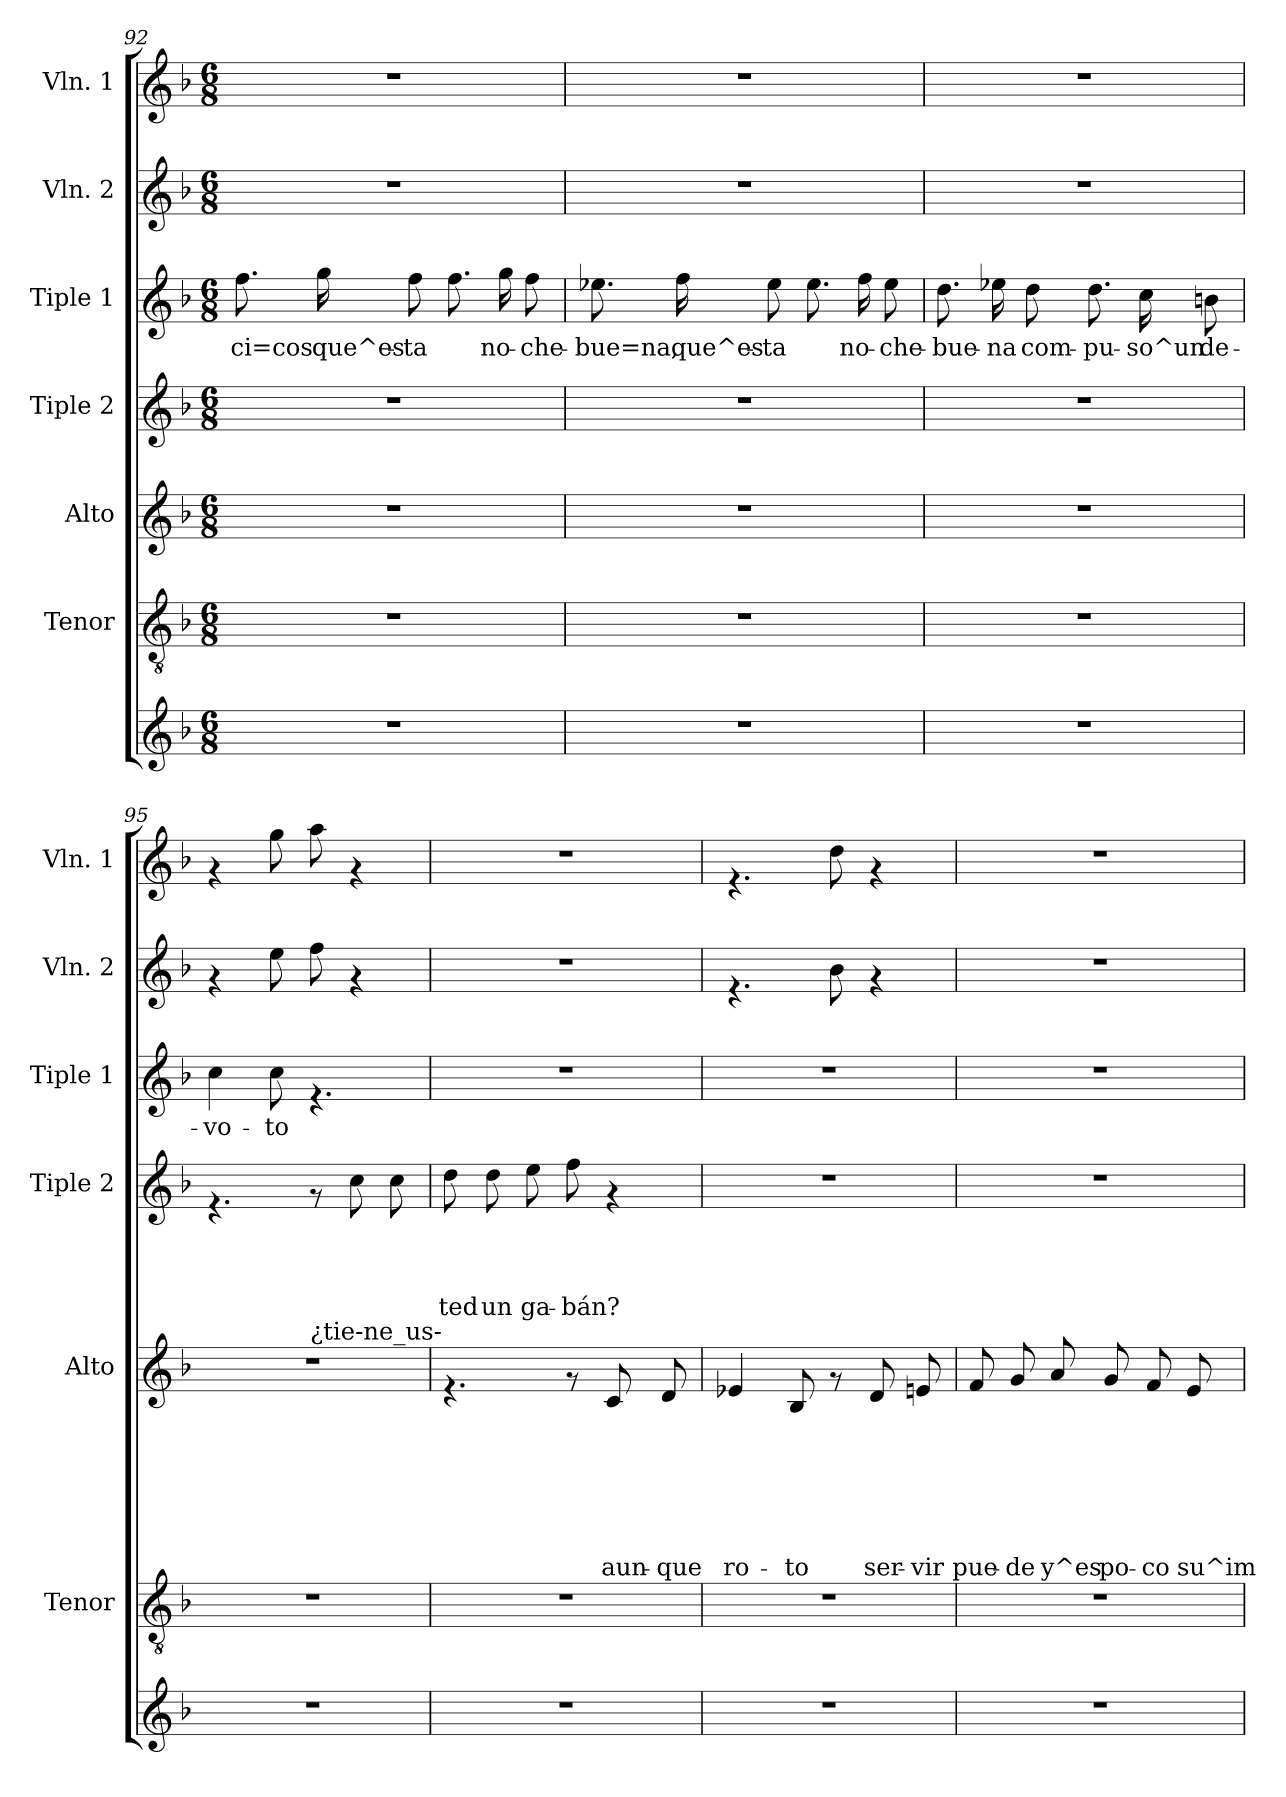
**kern	**kern	**kern	**text	**text	**text	**text	**text	**text	**text	**kern	**text	**text	**text	**text	**kern	**text	**kern	**kern
*part7	*part6	*part5	*part5	*part5	*part5	*part5	*part5	*part5	*part5	*part4	*part4	*part4	*part4	*part4	*part3	*part3	*part2	*part1
*staff7	*staff6	*staff5	*staff5	*staff5	*staff5	*staff5	*staff5	*staff5	*staff5	*staff4	*staff4	*staff4	*staff4	*staff4	*staff3	*staff3	*staff2	*staff1
*	*I"Tenor	*I"Alto	*	*	*	*	*	*	*	*I"Tiple 2	*	*	*	*	*I"Tiple 1	*	*I"Vln. 2	*I"Vln. 1
*	*I'Tenor	*I'Alto	*	*	*	*	*	*	*	*I'Tiple 2	*	*	*	*	*I'Tiple 1	*	*I'Vln. 2	*I'Vln. 1
!!LO:PB:g=z
*clefG2	*clefGv2	*clefG2	*	*	*	*	*	*	*	*clefG2	*	*	*	*	*clefG2	*	*clefG2	*clefG2
*ITrd7c12	*	*	*	*	*	*	*	*	*	*	*	*	*	*	*	*	*	*
*k[b-]	*k[b-]	*k[b-]	*	*	*	*	*	*	*	*k[b-]	*	*	*	*	*k[b-]	*	*k[b-]	*k[b-]
*F:	*F:	*F:	*	*	*	*	*	*	*	*F:	*	*	*	*	*F:	*	*F:	*F:
*M6/8	*M6/8	*M6/8	*	*	*	*	*	*	*	*M6/8	*	*	*	*	*M6/8	*	*M6/8	*M6/8
=92	=92	=92	=92	=92	=92	=92	=92	=92	=92	=92	=92	=92	=92	=92	=92	=92	=92	=92
!	!	!	!	!	!	!	!	!	!	!	!	!	!	!	!	!LO:LY:b	!	!
2.r	2.r	2.r	.	.	.	.	.	.	.	2.r	.	.	.	.	8.ff\	-ci=cos	2.r	2.r
!	!	!	!	!	!	!	!	!	!	!	!	!	!	!	!	!LO:LY:b	!	!
.	.	.	.	.	.	.	.	.	.	.	.	.	.	.	16gg\	que^es-	.	.
!	!	!	!	!	!	!	!	!	!	!	!	!	!	!	!	!LO:LY:b	!	!
.	.	.	.	.	.	.	.	.	.	.	.	.	.	.	8ff\	-ta	.	.
.	.	.	.	.	.	.	.	.	.	.	.	.	.	.	8.ff\	.	.	.
!	!	!	!	!	!	!	!	!	!	!	!	!	!	!	!	!LO:LY:b	!	!
.	.	.	.	.	.	.	.	.	.	.	.	.	.	.	16gg\	no-	.	.
!	!	!	!	!	!	!	!	!	!	!	!	!	!	!	!	!LO:LY:b	!	!
.	.	.	.	.	.	.	.	.	.	.	.	.	.	.	8ff\	-che-	.	.
=93	=93	=93	=93	=93	=93	=93	=93	=93	=93	=93	=93	=93	=93	=93	=93	=93	=93	=93
!	!	!	!	!	!	!	!	!	!	!	!	!	!	!	!	!LO:LY:b	!	!
2.r	2.r	2.r	.	.	.	.	.	.	.	2.r	.	.	.	.	8.ee-X\	-bue=na,	2.r	2.r
!	!	!	!	!	!	!	!	!	!	!	!	!	!	!	!	!LO:LY:b	!	!
.	.	.	.	.	.	.	.	.	.	.	.	.	.	.	16ff\	que^es-	.	.
!	!	!	!	!	!	!	!	!	!	!	!	!	!	!	!	!LO:LY:b	!	!
.	.	.	.	.	.	.	.	.	.	.	.	.	.	.	8ee-\	-ta	.	.
.	.	.	.	.	.	.	.	.	.	.	.	.	.	.	8.ee-\	.	.	.
!	!	!	!	!	!	!	!	!	!	!	!	!	!	!	!	!LO:LY:b	!	!
.	.	.	.	.	.	.	.	.	.	.	.	.	.	.	16ff\	no-	.	.
!	!	!	!	!	!	!	!	!	!	!	!	!	!	!	!	!LO:LY:b	!	!
.	.	.	.	.	.	.	.	.	.	.	.	.	.	.	8ee-\	-che-	.	.
=94	=94	=94	=94	=94	=94	=94	=94	=94	=94	=94	=94	=94	=94	=94	=94	=94	=94	=94
!	!	!	!	!	!	!	!	!	!	!	!	!	!	!	!	!LO:LY:b	!	!
2.r	2.r	2.r	.	.	.	.	.	.	.	2.r	.	.	.	.	8.dd\	-bue-	2.r	2.r
!	!	!	!	!	!	!	!	!	!	!	!	!	!	!	!	!LO:LY:b	!	!
.	.	.	.	.	.	.	.	.	.	.	.	.	.	.	16ee-X\	-na	.	.
!	!	!	!	!	!	!	!	!	!	!	!	!	!	!	!	!LO:LY:b	!	!
.	.	.	.	.	.	.	.	.	.	.	.	.	.	.	8dd\	com-	.	.
!	!	!	!	!	!	!	!	!	!	!	!	!	!	!	!	!LO:LY:b	!	!
.	.	.	.	.	.	.	.	.	.	.	.	.	.	.	8.dd\	-pu-	.	.
!	!	!	!	!	!	!	!	!	!	!	!	!	!	!	!	!LO:LY:b	!	!
.	.	.	.	.	.	.	.	.	.	.	.	.	.	.	16cc\	-so^un	.	.
!	!	!	!	!	!	!	!	!	!	!	!	!	!	!	!	!LO:LY:b	!	!
.	.	.	.	.	.	.	.	.	.	.	.	.	.	.	8bn\	de-	.	.
=95	=95	=95	=95	=95	=95	=95	=95	=95	=95	=95	=95	=95	=95	=95	=95	=95	=95	=95
!	!	!	!	!	!	!	!	!	!	!	!	!	!	!	!	!LO:LY:b	!	!
*	*	*^	*	*	*	*	*	*	*	*	*	*	*	*	*	*	*	*
2.r	2.r	2.r	4.ryy	.	.	.	.	.	.	.	4.rf	.	.	.	.	4cc\	-vo-	4rf	4rf
!	!	!	!	!	!	!	!	!	!	!	!	!	!	!	!	!	!LO:LY:b	!	!
.	.	.	.	.	.	.	.	.	.	.	.	.	.	.	.	8cc\	-to	8ee\	8gg\
!	!	!	!LO:TX:a:t=¿tie-ne_us-	!	!	!	!	!	!	!	!	!	!	!	!	!	!	!	!
.	.	.	4.ryy	.	.	.	.	.	.	.	8rf	.	.	.	.	4.rf	.	8ff\	8aa\
.	.	.	.	.	.	.	.	.	.	.	8cc\	.	.	.	.	.	.	4rf	4rf
.	.	.	.	.	.	.	.	.	.	.	8cc\	.	.	.	.	.	.	.	.
!!LO:PB:g=z
=96	=96	=96	=96	=96	=96	=96	=96	=96	=96	=96	=96	=96	=96	=96	=96	=96	=96	=96	=96
!	!	!	!	!	!	!	!	!	!	!	!	!	!	!	!LO:LY:b	!	!	!	!
*	*	*v	*v	*	*	*	*	*	*	*	*	*	*	*	*	*	*	*	*
2.r	2.r	4.rf	.	.	.	.	.	.	.	8dd\	.	.	.	ted	2.r	.	2.r	2.r
!	!	!	!	!	!	!	!	!	!	!	!	!	!	!LO:LY:b	!	!	!	!
.	.	.	.	.	.	.	.	.	.	8dd\	.	.	.	un	.	.	.	.
!	!	!	!	!	!	!	!	!	!	!	!	!	!	!LO:LY:b	!	!	!	!
.	.	.	.	.	.	.	.	.	.	8ee\	.	.	.	ga-	.	.	.	.
!	!	!	!	!	!	!	!	!	!	!	!	!	!	!LO:LY:b	!	!	!	!
.	.	8rf	.	.	.	.	.	.	.	8ff\	.	.	.	-bán?	.	.	.	.
!	!	!	!	!	!	!	!	!	!LO:LY:b	!	!	!	!	!	!	!	!	!
.	.	8c/	.	.	.	.	.	.	aun-	4rf	.	.	.	.	.	.	.	.
!	!	!	!	!	!	!	!	!	!LO:LY:b	!	!	!	!	!	!	!	!	!
.	.	8d/	.	.	.	.	.	.	-que	.	.	.	.	.	.	.	.	.
=97	=97	=97	=97	=97	=97	=97	=97	=97	=97	=97	=97	=97	=97	=97	=97	=97	=97	=97
!	!	!	!	!	!	!	!	!	!LO:LY:b	!	!	!	!	!	!	!	!	!
2.r	2.r	4e-X/	.	.	.	.	.	.	ro-	2.r	.	.	.	.	2.r	.	4.rf	4.rf
!	!	!	!	!	!	!	!	!	!LO:LY:b	!	!	!	!	!	!	!	!	!
.	.	8B-/	.	.	.	.	.	.	-to	.	.	.	.	.	.	.	.	.
.	.	8rf	.	.	.	.	.	.	.	.	.	.	.	.	.	.	8b-\	8dd\
!	!	!	!	!	!	!	!	!	!LO:LY:b	!	!	!	!	!	!	!	!	!
.	.	8d/	.	.	.	.	.	.	ser-	.	.	.	.	.	.	.	4rf	4rf
!	!	!	!	!	!	!	!	!	!LO:LY:b	!	!	!	!	!	!	!	!	!
.	.	8en/	.	.	.	.	.	.	-vir	.	.	.	.	.	.	.	.	.
=98	=98	=98	=98	=98	=98	=98	=98	=98	=98	=98	=98	=98	=98	=98	=98	=98	=98	=98
!	!	!	!	!	!	!	!	!	!LO:LY:b	!	!	!	!	!	!	!	!	!
2.r	2.r	8f/	.	.	.	.	.	.	pue-	2.r	.	.	.	.	2.r	.	2.r	2.r
!	!	!	!	!	!	!	!	!	!LO:LY:b	!	!	!	!	!	!	!	!	!
.	.	8g/	.	.	.	.	.	.	-de	.	.	.	.	.	.	.	.	.
!	!	!	!	!	!	!	!	!	!LO:LY:b	!	!	!	!	!	!	!	!	!
.	.	8a/	.	.	.	.	.	.	y^es	.	.	.	.	.	.	.	.	.
!	!	!	!	!	!	!	!	!	!LO:LY:b	!	!	!	!	!	!	!	!	!
.	.	8g/	.	.	.	.	.	.	po-	.	.	.	.	.	.	.	.	.
!	!	!	!	!	!	!	!	!	!LO:LY:b	!	!	!	!	!	!	!	!	!
.	.	8f/	.	.	.	.	.	.	-co	.	.	.	.	.	.	.	.	.
!	!	!	!	!	!	!	!	!	!LO:LY:b	!	!	!	!	!	!	!	!	!
.	.	8e/	.	.	.	.	.	.	su^im-	.	.	.	.	.	.	.	.	.
=	=	=	=	=	=	=	=	=	=	=	=	=	=	=	=	=	=	=
*-	*-	*-	*-	*-	*-	*-	*-	*-	*-	*-	*-	*-	*-	*-	*-	*-	*-	*-
